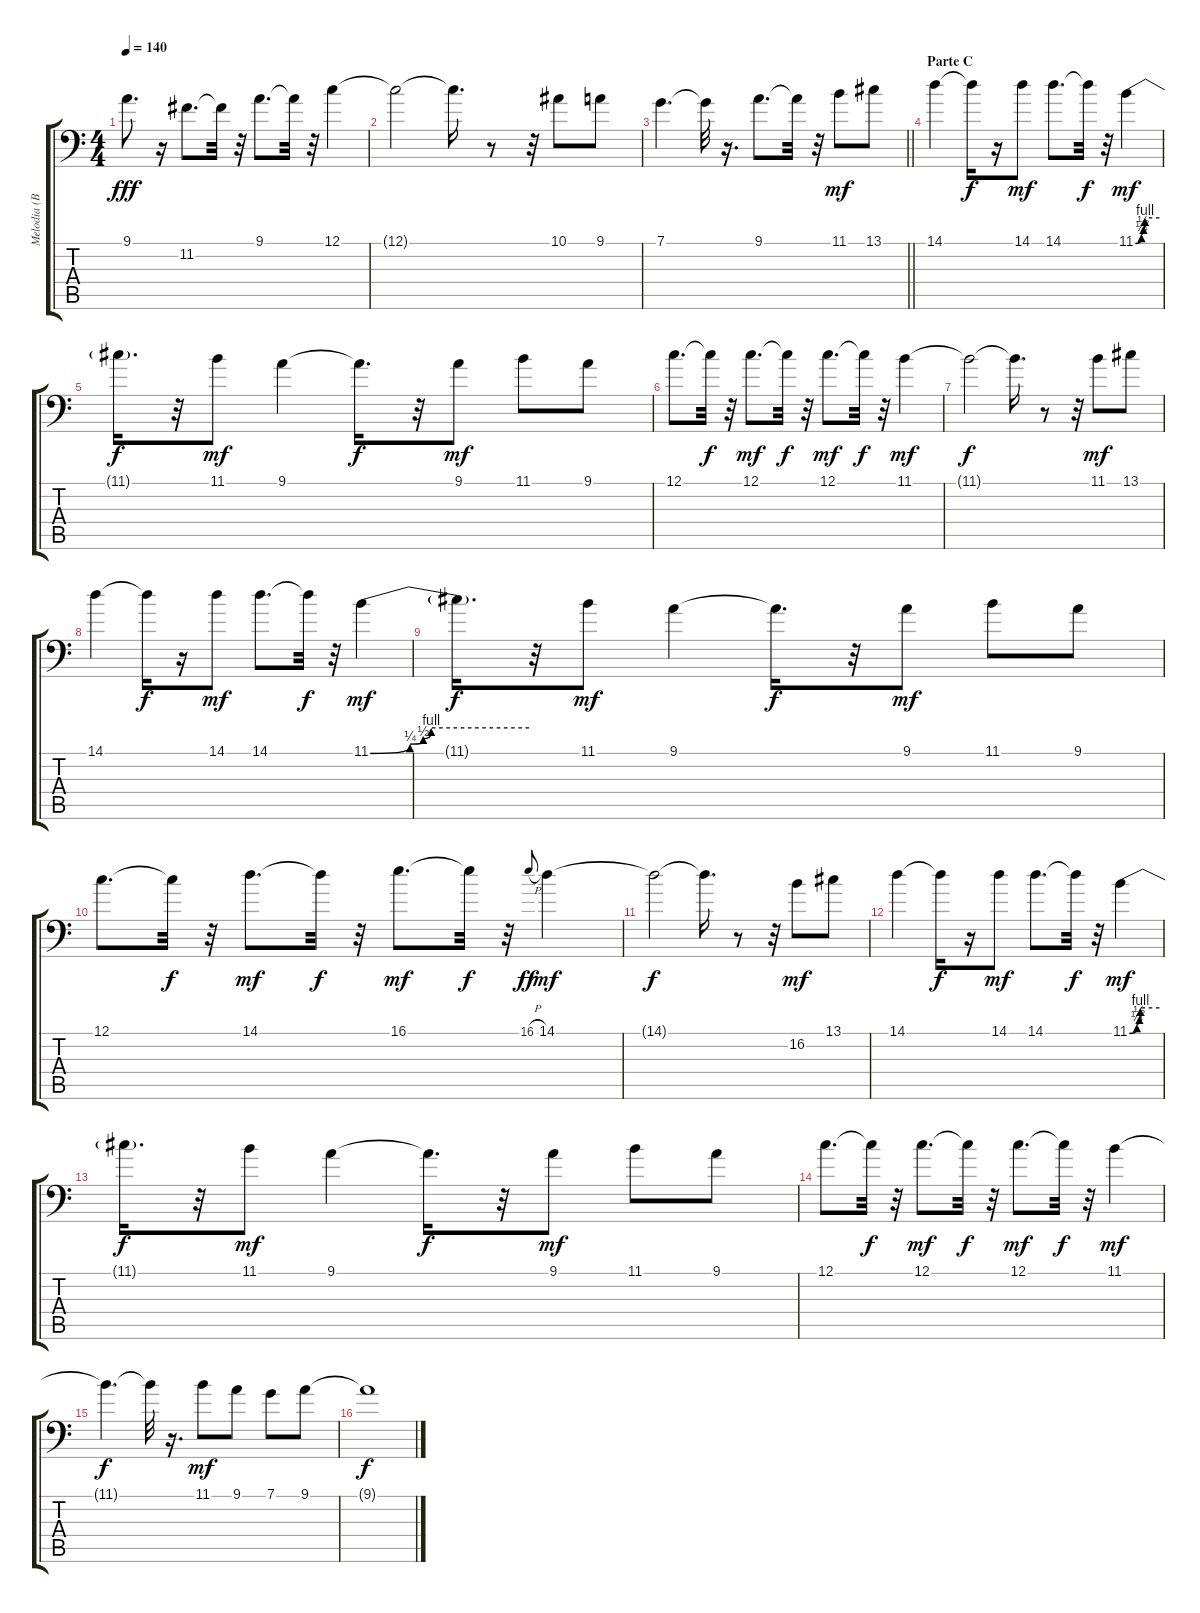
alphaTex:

\track ("Melodia (Bajo)" "Melodia (B") {instrument fretlessbass}
\staff {score tabs}
\tuning (C3 G2 D2 A1 E1 B0) {hide}
\ts (4 4)
\tempo 140
\clef f4
\ks c
9.1{t}.8{d dy fff} r.16 11.2.8{d} 11.2{t}.32 r.32 9.1.8{d} 9.1{t}.32 r.32 12.1.4 |
12.1{t}.2 12.1{t}.16{d} r.8 r.32 10.1.8 9.1.8 |
\barLineRight lightlight
7.1.4{d} 7.1{t}.32 r.16{d} 9.1.8{d} 9.1{t}.32 r.32 11.1.8{dy mf volume 12 instrument fretlessbass} 13.1.8 |
\section ("" "Parte C")
14.1.4 14.1{t}.16{dy f} r.16 14.1.8{dy mf} 14.1.8{d} 14.1{t}.32{dy f} r.32 11.1{be (custom 0 0 15 1 20 2 24 4 60 4)}.4{dy mf} |
11.1{t}.16{d dy f} r.32 11.1.8{dy mf} 9.1.4 9.1{t}.16{d dy f} r.32 9.1.8{dy mf} 11.1.8 9.1.8 |
12.1.8{d} 12.1{t}.32{dy f} r.32 12.1.8{d dy mf} 12.1{t}.32{dy f} r.32 12.1.8{d dy mf} 12.1{t}.32{dy f} r.32 11.1.4{dy mf} |
11.1{t}.2{dy f} 11.1{t}.16{d} r.8 r.32 11.1.8{dy mf} 13.1.8 |
14.1.4 14.1{t}.16{dy f} r.16 14.1.8{dy mf} 14.1.8{d} 14.1{t}.32{dy f} r.32 11.1{be (custom 0 0 15 1 20 2 23 4 60 4)}.4{dy mf} |
11.1{t}.16{d dy f} r.32 11.1.8{dy mf} 9.1.4 9.1{t}.16{d dy f} r.32 9.1.8{dy mf} 11.1.8 9.1.8 |
12.1.8{d} 12.1{t}.32{dy f} r.32 14.1.8{d dy mf} 14.1{t}.32{dy f} r.32 16.1.8{d dy mf} 16.1{t}.32{dy f} r.32 16.1{h}.8{gr onbeat dy ff} 14.1.4{dy mf} |
14.1{t}.2{dy f} 14.1{t}.16{d} r.8 r.32 16.2.8{dy mf} 13.1.8 |
14.1.4 14.1{t}.16{dy f} r.16 14.1.8{dy mf} 14.1.8{d} 14.1{t}.32{dy f} r.32 11.1{be (custom 0 0 15 1 20 2 22 4 60 4)}.4{dy mf} |
11.1{t}.16{d dy f} r.32 11.1.8{dy mf} 9.1.4 9.1{t}.16{d dy f} r.32 9.1.8{dy mf} 11.1.8 9.1.8 |
12.1.8{d} 12.1{t}.32{dy f} r.32 12.1.8{d dy mf} 12.1{t}.32{dy f} r.32 12.1.8{d dy mf} 12.1{t}.32{dy f} r.32 11.1.4{dy mf} |
11.1{t}.4{d dy f} 11.1{t}.32 r.16{d} 11.1.8{dy mf} 9.1.8 7.1.8 9.1.8 |
9.1{t}.1{dy f}
